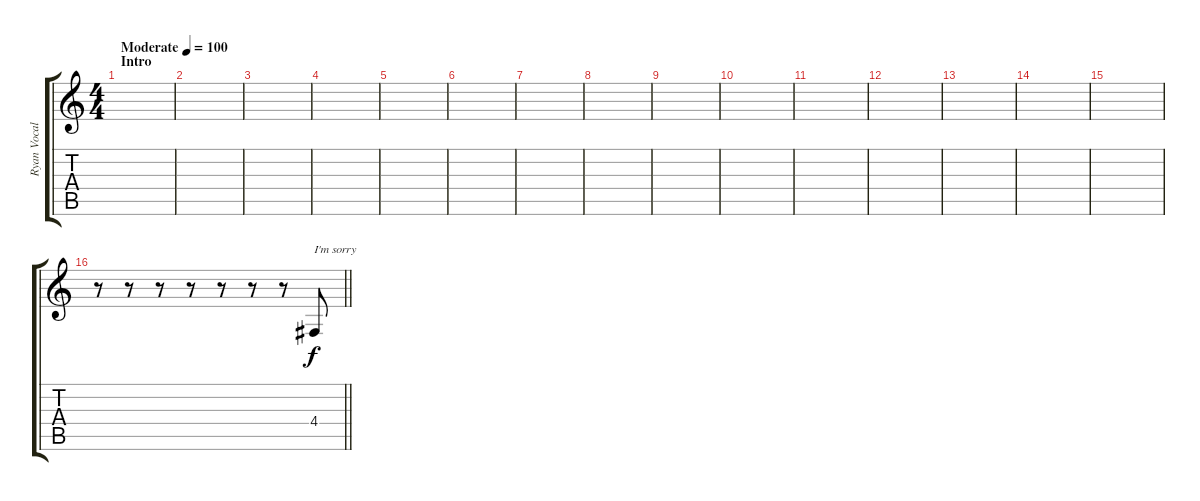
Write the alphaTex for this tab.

\track ("Ryan Vocals" "Ryan Vocal") {instrument lead2sawtooth}
\staff {score tabs}
\tuning (E4 B3 G3 D3 A2 E2) {hide}
\ts (4 4)
\section ("" "Intro")
\tempo (100 "Moderate")
\clef g2
\ks c
|
|
|
|
|
|
|
|
|
|
|
|
|
|
|
\barLineRight lightlight
r.8 r.8 r.8 r.8 r.8 r.8 r.8 4.4.8{txt "I'm sorry"}
